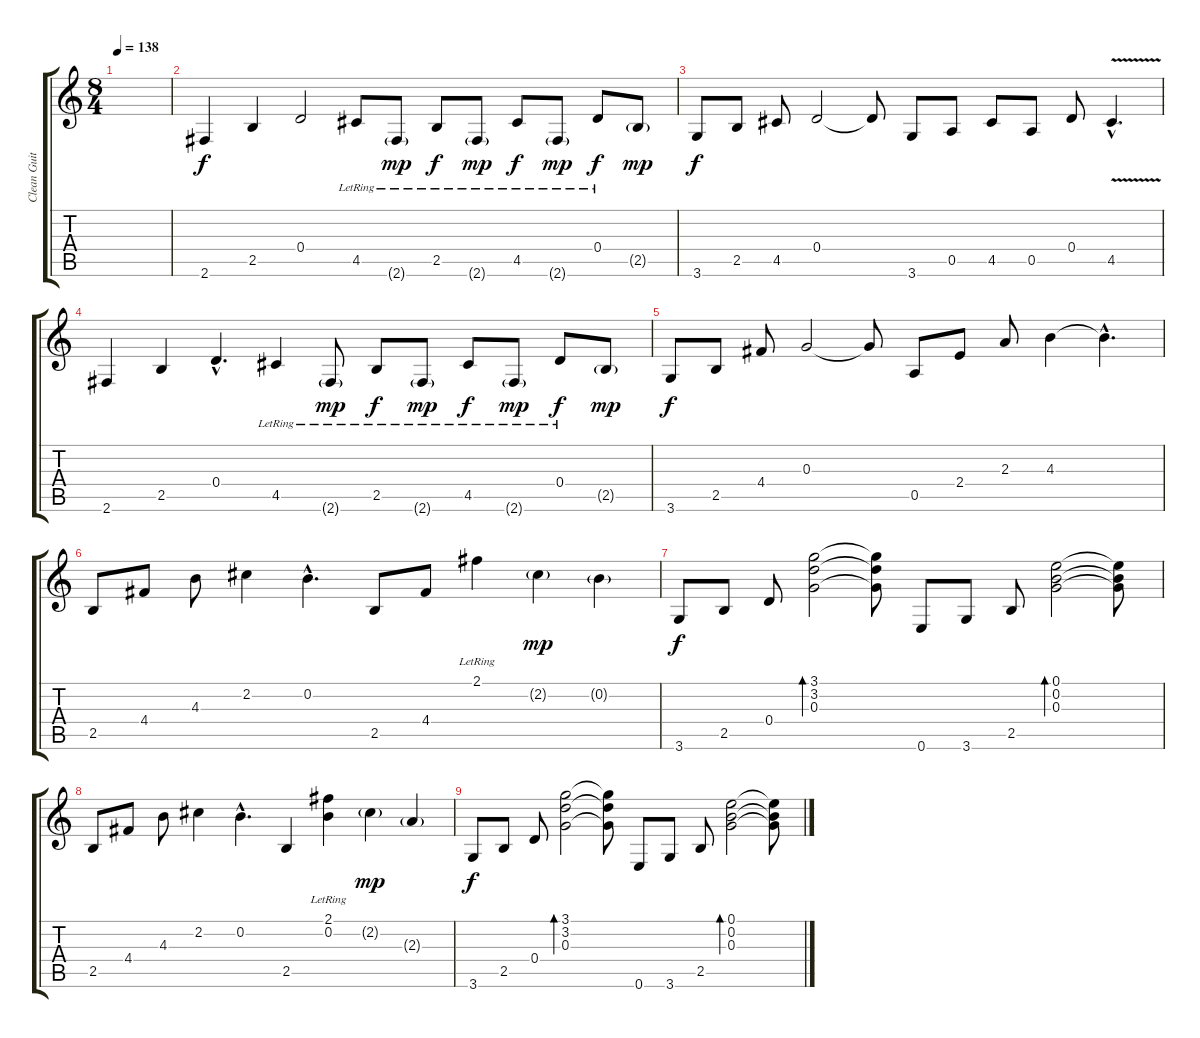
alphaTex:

\track ("Clean Guitar" "Clean Guit") {instrument electricguitarclean}
\staff {score tabs}
\tuning (E4 B3 G3 D3 A2 E2) {hide}
\ts (8 4)
\tempo 138
\clef g2
\ks c
|
2.6.4 2.5.4 0.4.2 4.5{lr}.8 2.6{g lr}.8{dy mp} 2.5{lr}.8{dy f} 2.6{g lr}.8{dy mp} 4.5{lr}.8{dy f} 2.6{g lr}.8{dy mp} 0.4{lr}.8{dy f} 2.5{g}.8{dy mp} |
3.6.8{dy f} 2.5.8 4.5.8 0.4.2 0.4{t}.8 3.6.8 0.5.8 4.5.8 0.5.8 0.4.8 4.5{v hac}.4{d} |
2.6.4 2.5.4 0.4{hac}.4{d} 4.5{lr}.4 2.6{g lr}.8{dy mp} 2.5{lr}.8{dy f} 2.6{g lr}.8{dy mp} 4.5{lr}.8{dy f} 2.6{g lr}.8{dy mp} 0.4{lr}.8{dy f} 2.5{g}.8{dy mp} |
3.6.8{dy f} 2.5.8 4.4.8 0.3.2 0.3{t}.8 0.5.8 2.4.8 2.3.8 4.3.4 4.3{hac t}.4{d} |
2.5.8 4.4.8 4.3.8 2.2.4 0.2{hac}.4{d} 2.5.8 4.4.8 2.1{lr}.4 2.2{g}.4{dy mp} 0.2{g}.4 |
3.6.8{dy f} 2.5.8 0.4.8 (3.1 3.2 0.3).2{bd 120} (3.1{t} 3.2{t} 0.3{t}).8 0.6.8 3.6.8 2.5.8 (0.1 0.2 0.3).2{bd 60} (0.1{t} 0.2{t} 0.3{t}).8 |
2.5.8 4.4.8 4.3.8 2.2.4 0.2{hac}.4{d} 2.5.4 (2.1{lr} 0.2{lr}).4 2.2{g}.4{dy mp} 2.3{g}.4 |
3.6.8{dy f} 2.5.8 0.4.8 (3.1 3.2 0.3).2{bd 120} (3.1{t} 3.2{t} 0.3{t}).8 0.6.8 3.6.8 2.5.8 (0.1 0.2 0.3).2{bd 60} (0.1{t} 0.2{t} 0.3{t}).8
